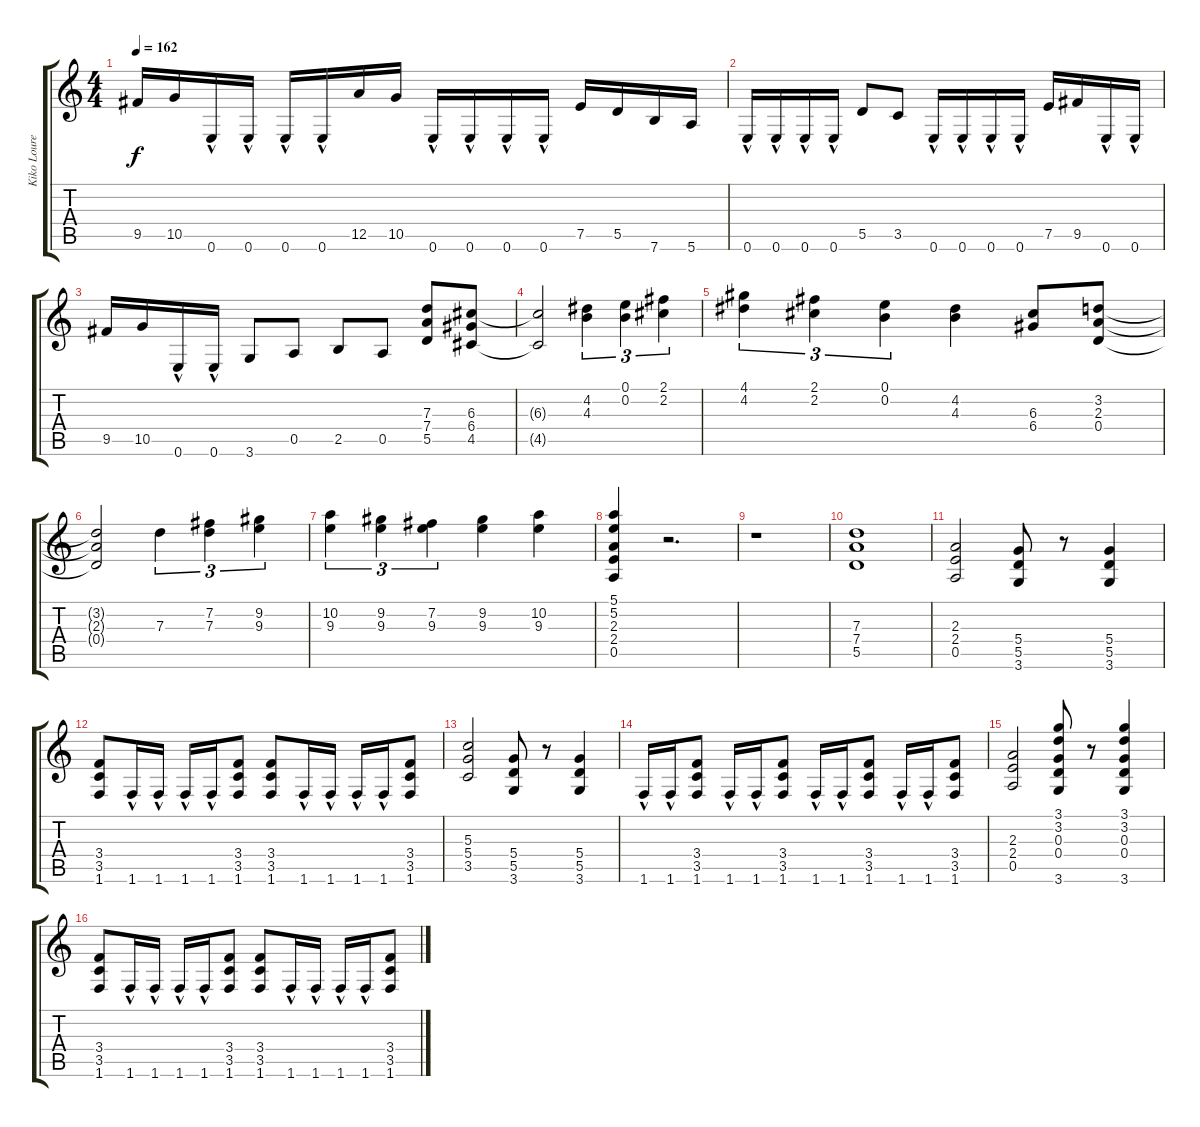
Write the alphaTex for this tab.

\track ("Kiko Loureiro" "Kiko Loure") {instrument overdrivenguitar}
\staff {score tabs}
\tuning (E4 B3 G3 D3 A2 E2) {hide}
\ts (4 4)
\tempo 162
\clef g2
\ks c
9.5.16{dy f} 10.5.16 0.6{hac}.16 0.6{hac}.16 0.6{hac}.16 0.6{hac}.16 12.5.16 10.5.16 0.6{hac}.16 0.6{hac}.16 0.6{hac}.16 0.6{hac}.16 7.5.16 5.5.16 7.6.16 5.6.16 |
0.6{hac}.16 0.6{hac}.16 0.6{hac}.16 0.6{hac}.16 5.5.8 3.5.8 0.6{hac}.16 0.6{hac}.16 0.6{hac}.16 0.6{hac}.16 7.5.16 9.5.16 0.6{hac}.16 0.6{hac}.16 |
9.5.16 10.5.16 0.6{hac}.16 0.6{hac}.16 3.6.8 0.5.8 2.5.8 0.5.8 (7.3 7.4 5.5).8 (6.3 6.4 4.5).8 |
(6.3{t} 4.5{t}).2 (4.2 4.3).4{tu (3 2)} (0.1 0.2).4{tu (3 2)} (2.1 2.2).4{tu (3 2)} |
(4.1 4.2).4{tu (3 2)} (2.1 2.2).4{tu (3 2)} (0.1 0.2).4{tu (3 2)} (4.2 4.3).4 (6.3 6.4).8 (3.2 2.3 0.4).8 |
(3.2{t} 2.3{t} 0.4{t}).2 7.3.4{tu (3 2)} (7.2 7.3).4{tu (3 2)} (9.2 9.3).4{tu (3 2)} |
(10.2 9.3).4{tu (3 2)} (9.2 9.3).4{tu (3 2)} (7.2 9.3).4{tu (3 2)} (9.2 9.3).4 (10.2 9.3).4 |
(5.1 5.2 2.3 2.4 0.5).4 r.2{d} |
r.1 |
(7.3 7.4 5.5).1 |
(2.3 2.4 0.5).2 (5.4 5.5 3.6).8 r.8 (5.4 5.5 3.6).4 |
(3.4 3.5 1.6).8 1.6{hac}.16 1.6{hac}.16 1.6{hac}.16 1.6{hac}.16 (3.4 3.5 1.6).8 (3.4 3.5 1.6).8 1.6{hac}.16 1.6{hac}.16 1.6{hac}.16 1.6{hac}.16 (3.4 3.5 1.6).8 |
(5.3 5.4 3.5).2 (5.4 5.5 3.6).8 r.8 (5.4 5.5 3.6).4 |
1.6{hac}.16 1.6{hac}.16 (3.4 3.5 1.6).8 1.6{hac}.16 1.6{hac}.16 (3.4 3.5 1.6).8 1.6{hac}.16 1.6{hac}.16 (3.4 3.5 1.6).8 1.6{hac}.16 1.6{hac}.16 (3.4 3.5 1.6).8 |
(2.3 2.4 0.5).2 (3.1 3.2 0.3 0.4 3.6).8 r.8 (3.1 3.2 0.3 0.4 3.6).4 |
(3.4 3.5 1.6).8 1.6{hac}.16 1.6{hac}.16 1.6{hac}.16 1.6{hac}.16 (3.4 3.5 1.6).8 (3.4 3.5 1.6).8 1.6{hac}.16 1.6{hac}.16 1.6{hac}.16 1.6{hac}.16 (3.4 3.5 1.6).8
